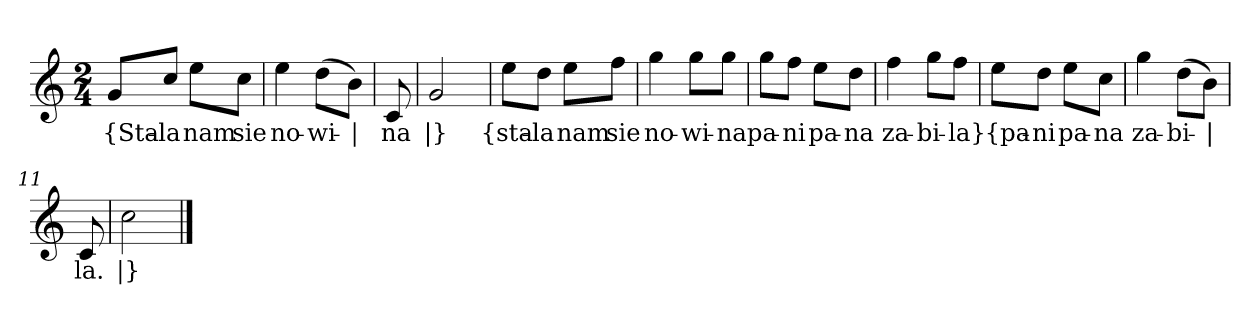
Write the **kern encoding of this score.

**kern	**text
*part1	*part1
*staff1	*staff1
*clefG2	*
*k[]	*
*C:	*
*M2/4	*
=	=
8g/L	{Sta-
8cc/J	-la
8ee\L	nam
8cc\J	sie
=2	=2
4ee	no-
(8dd\L	-wi-
8b\J)	|
=3y	=3y
8c	-na
=4	=4
2g	|}
=5y	=5y
8ee\L	{sta-
8dd\J	-la
8ee\L	nam
8ff\J	sie
=6	=6
4gg	no-
8gg\L	-wi-
8gg\J	-na
=7	=7
8gg\L	pa-
8ff\J	-ni
8ee\L	pa-
8dd\J	-na
=8	=8
4ff	za-
8gg\L	-bi-
8ff\J	-la}
=9y	=9y
8ee\L	{pa-
8dd\J	-ni
8ee\L	pa-
8cc\J	-na
=10	=10
4gg	za-
(8dd\L	-bi-
8b\J)	|
=11y	=11y
8c	-la.
=12	=12
2cc	|}
==	==
*-	*-
